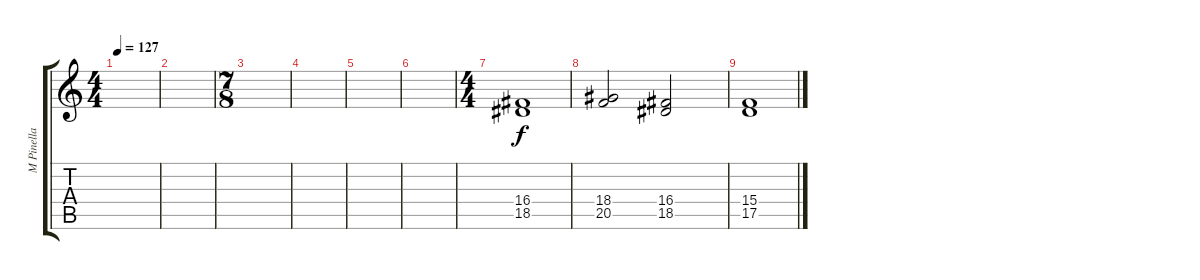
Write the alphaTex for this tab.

\track ("M Pinella" "M Pinella") {instrument acousticgrandpiano}
\staff {score tabs}
\tuning (E4 B3 G3 D3 A2 E2) {hide}
\ts (4 4)
\tempo 127
\clef g2
\ks c
|
|
\ts (7 8)
|
|
|
|
\ts (4 4)
(16.4 18.5).1 |
(18.4 20.5).2 (16.4 18.5).2 |
(15.4 17.5).1
